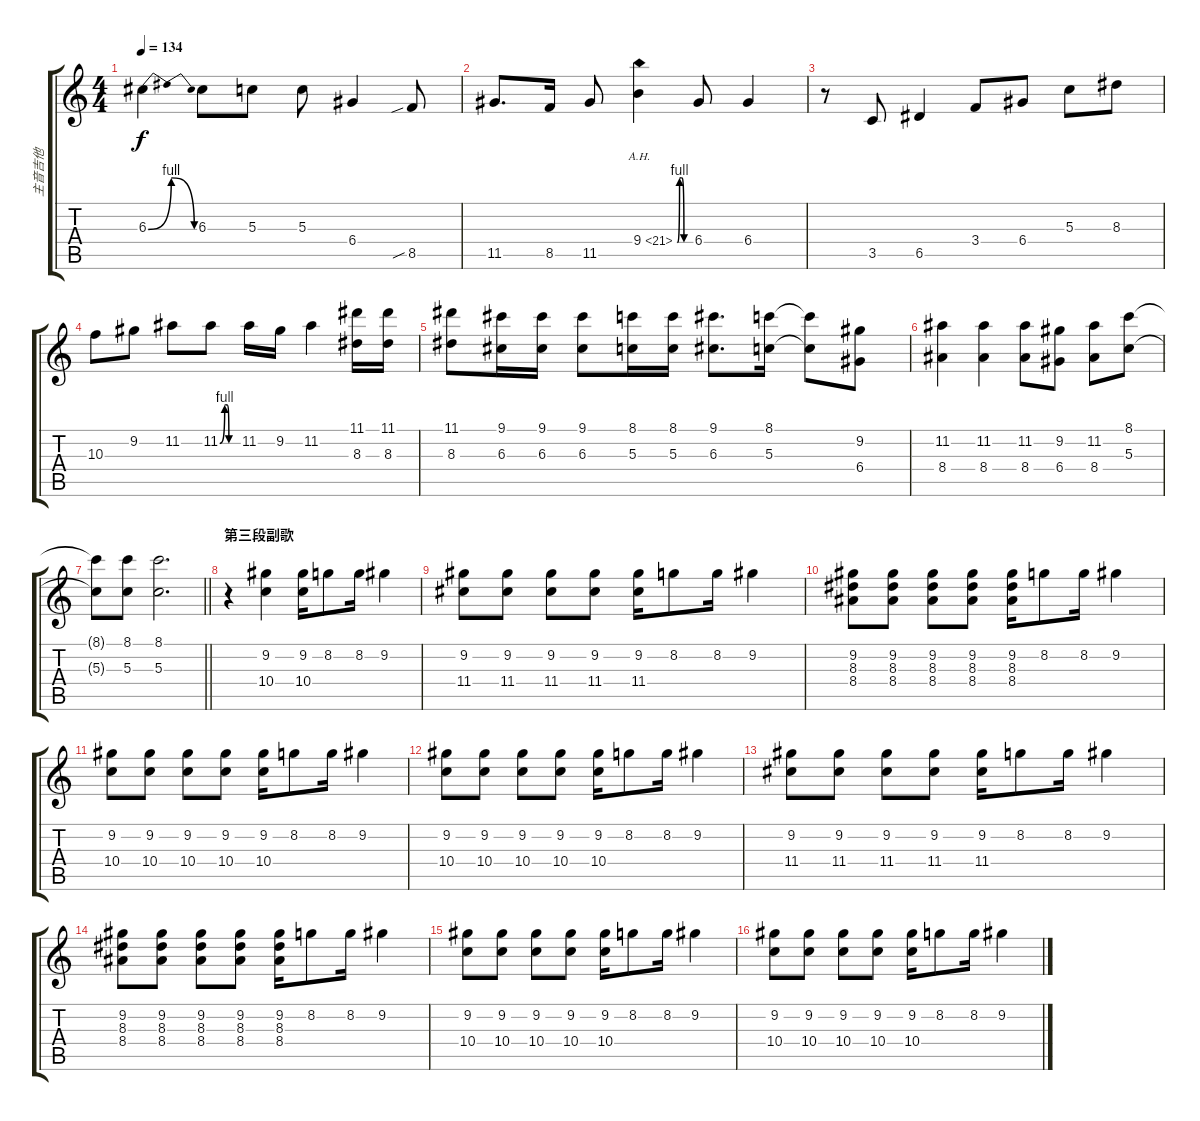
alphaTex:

\track ("主音吉他" "主音吉他") {instrument electricguitarmuted}
\staff {score tabs}
\tuning (E4 B3 G3 D3 A2 E2) {hide}
\ts (4 4)
\tempo 134
\clef g2
\ks c
6.3{be (bendrelease 0 0 30 4 30 4 60 0)}.4{dy f} 6.3.8 5.3.8 5.3.8 6.4.4 8.5{sib}.8 |
11.5.8{d} 8.5.16 11.5.8 9.4{be (custom 0 0 10 4 20 4 30 0 60 0) ah 12}.4 6.4.8 6.4.4 |
r.8 3.5.8 6.5.4 3.4.8 6.4.8 5.3.8 8.3.8 |
10.3.8 9.2.8 11.2.8 11.2{be (custom 0 0 16 4 20 4 24 4 30 0 60 0)}.8 11.2.16 9.2.16 11.2.4 (11.1 8.3).16 (11.1 8.3).16 |
(11.1 8.3).8 (9.1 6.3).16 (9.1 6.3).16 (9.1 6.3).8 (8.1 5.3).16 (8.1 5.3).16 (9.1 6.3).8{d} (8.1 5.3).16 (8.1{t} 5.3{t}).8 (9.2 6.4).8 |
(11.2 8.4).4 (11.2 8.4).4 (11.2 8.4).8 (9.2 6.4).8 (11.2 8.4).8 (8.1 5.3).8 |
\barLineRight lightlight
(8.1{t} 5.3{t}).8 (8.1 5.3).8 (8.1 5.3).2{d} |
\section ("" "第三段副歌")
r.4 (9.2 10.4).4 (9.2 10.4).16 8.2.8 8.2.16 9.2.4 |
(9.2 11.4).8 (9.2 11.4).8 (9.2 11.4).8 (9.2 11.4).8 (9.2 11.4).16 8.2.8 8.2.16 9.2.4 |
(9.2 8.3 8.4).8 (9.2 8.3 8.4).8 (9.2 8.3 8.4).8 (9.2 8.3 8.4).8 (9.2 8.3 8.4).16 8.2.8 8.2.16 9.2.4 |
(9.2 10.4).8 (9.2 10.4).8 (9.2 10.4).8 (9.2 10.4).8 (9.2 10.4).16 8.2.8 8.2.16 9.2.4 |
(9.2 10.4).8 (9.2 10.4).8 (9.2 10.4).8 (9.2 10.4).8 (9.2 10.4).16 8.2.8 8.2.16 9.2.4 |
(9.2 11.4).8 (9.2 11.4).8 (9.2 11.4).8 (9.2 11.4).8 (9.2 11.4).16 8.2.8 8.2.16 9.2.4 |
(9.2 8.3 8.4).8 (9.2 8.3 8.4).8 (9.2 8.3 8.4).8 (9.2 8.3 8.4).8 (9.2 8.3 8.4).16 8.2.8 8.2.16 9.2.4 |
(9.2 10.4).8 (9.2 10.4).8 (9.2 10.4).8 (9.2 10.4).8 (9.2 10.4).16 8.2.8 8.2.16 9.2.4 |
(9.2 10.4).8 (9.2 10.4).8 (9.2 10.4).8 (9.2 10.4).8 (9.2 10.4).16 8.2.8 8.2.16 9.2.4
